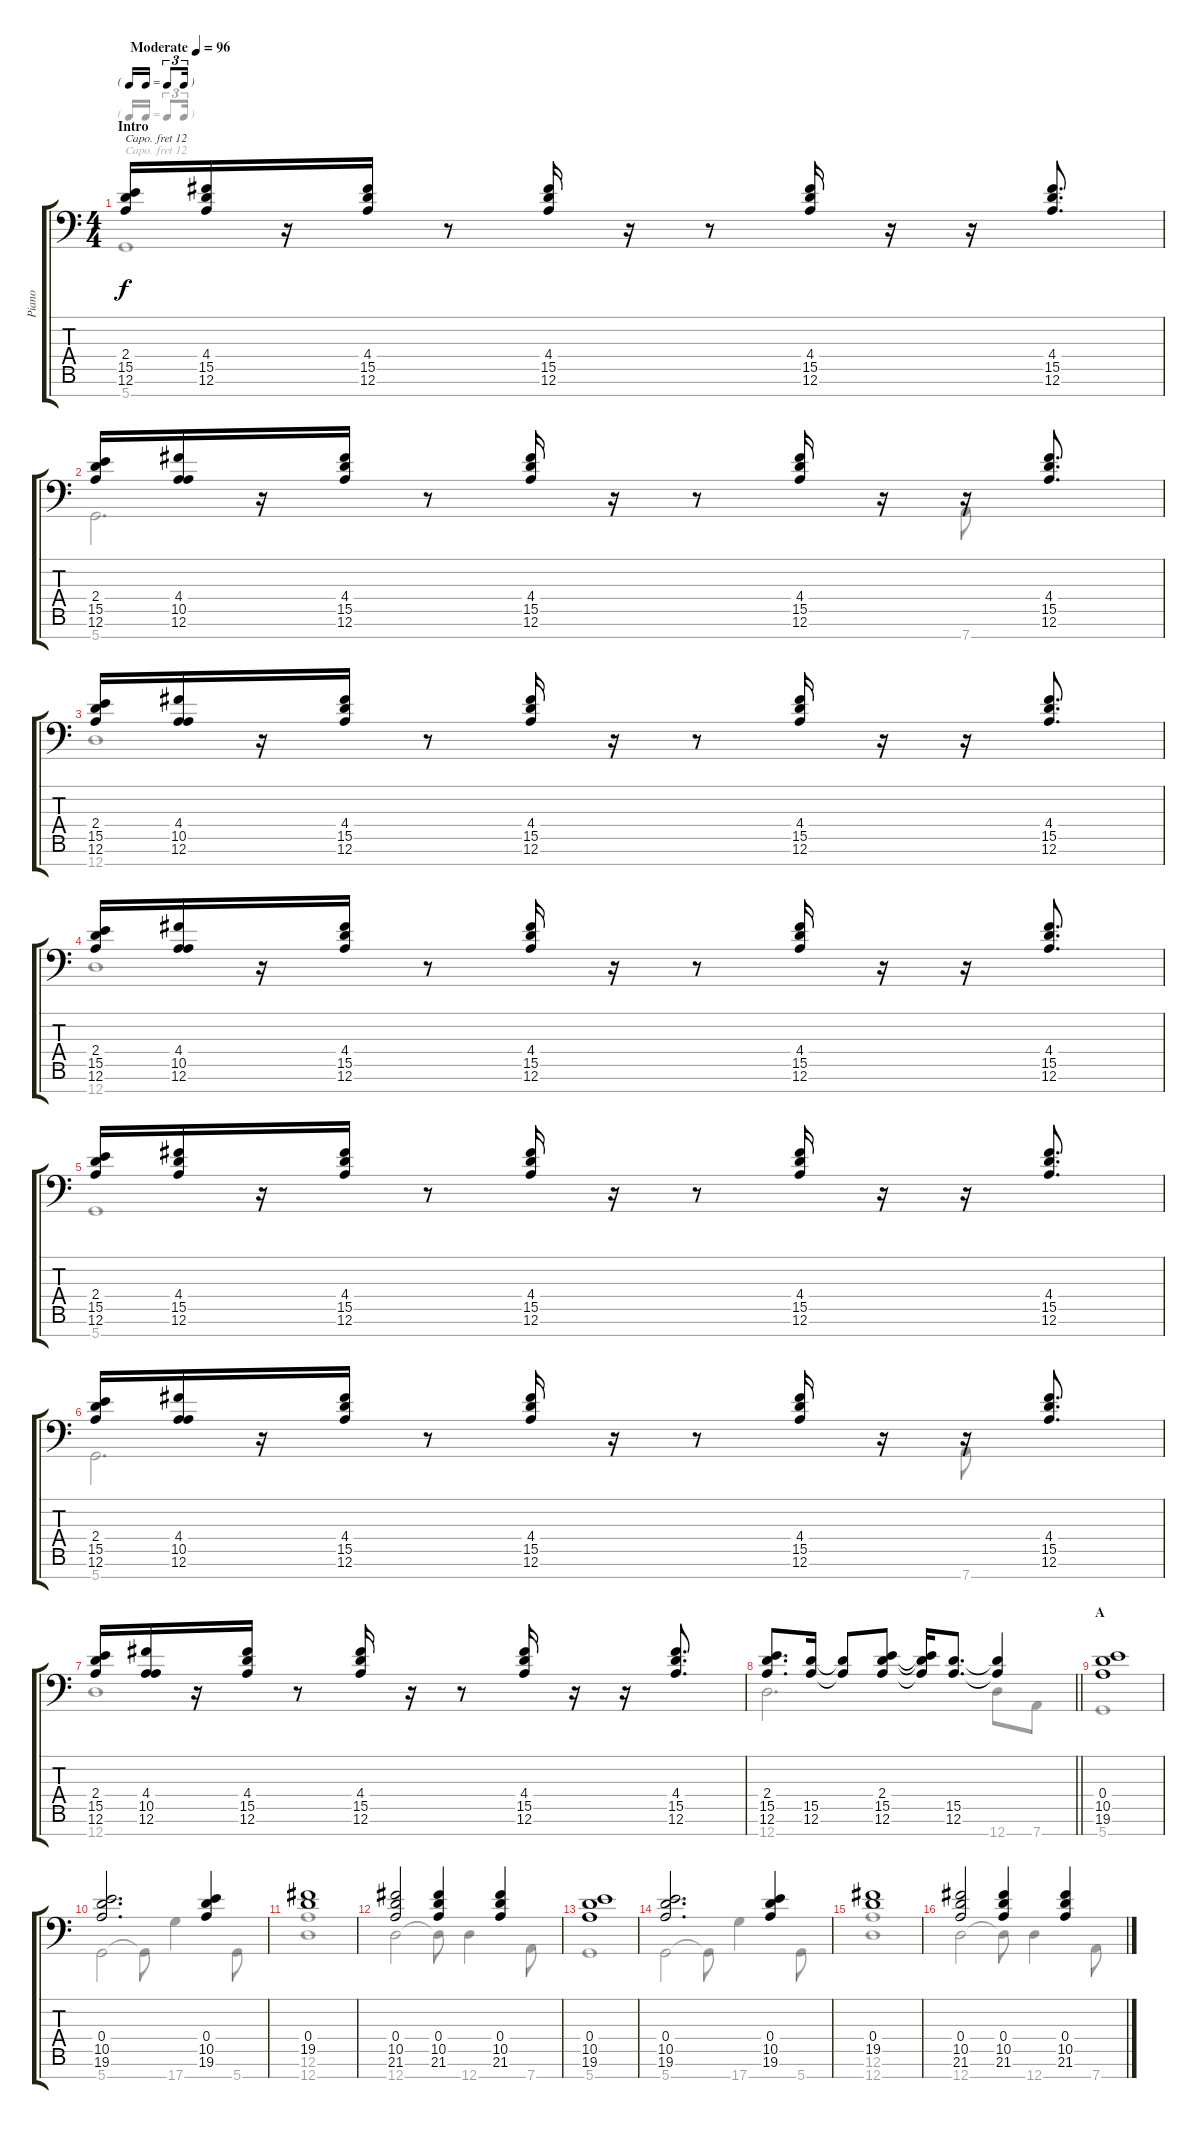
\track ("Piano" "Piano") {instrument brightacousticpiano}
\staff {score tabs}
\capo 12
\tuning (E4 B3 G3 D3 B1 A1 D1) {hide}
\voice
\ts (4 4)
\tf triplet16th
\section ("" "Intro")
\tempo (96 "Moderate")
\clef f4
\ks c
(2.4 15.5 12.6).16{dy f instrument brightacousticpiano} (4.4 15.5 12.6).16 r.16 (4.4 15.5 12.6).16 r.8 (4.4 15.5 12.6).16 r.16 r.8 (4.4 15.5 12.6).16 r.16 r.16 (4.4 15.5 12.6).8{d} |
(2.4 15.5 12.6).16 (4.4 10.5 12.6).16 r.16 (4.4 15.5 12.6).16 r.8 (4.4 15.5 12.6).16 r.16 r.8 (4.4 15.5 12.6).16 r.16 r.16 (4.4 15.5 12.6).8{d} |
(2.4 15.5 12.6).16 (4.4 10.5 12.6).16 r.16 (4.4 15.5 12.6).16 r.8 (4.4 15.5 12.6).16 r.16 r.8 (4.4 15.5 12.6).16 r.16 r.16 (4.4 15.5 12.6).8{d} |
(2.4 15.5 12.6).16 (4.4 10.5 12.6).16 r.16 (4.4 15.5 12.6).16 r.8 (4.4 15.5 12.6).16 r.16 r.8 (4.4 15.5 12.6).16 r.16 r.16 (4.4 15.5 12.6).8{d} |
(2.4 15.5 12.6).16 (4.4 15.5 12.6).16 r.16 (4.4 15.5 12.6).16 r.8 (4.4 15.5 12.6).16 r.16 r.8 (4.4 15.5 12.6).16 r.16 r.16 (4.4 15.5 12.6).8{d} |
(2.4 15.5 12.6).16 (4.4 10.5 12.6).16 r.16 (4.4 15.5 12.6).16 r.8 (4.4 15.5 12.6).16 r.16 r.8 (4.4 15.5 12.6).16 r.16 r.16 (4.4 15.5 12.6).8{d} |
(2.4 15.5 12.6).16 (4.4 10.5 12.6).16 r.16 (4.4 15.5 12.6).16 r.8 (4.4 15.5 12.6).16 r.16 r.8 (4.4 15.5 12.6).16 r.16 r.16 (4.4 15.5 12.6).8{d} |
\barLineRight lightlight
(2.4 15.5 12.6).8{d} (15.5 12.6).16 (15.5{t} 12.6{t}).8 (2.4 15.5 12.6).8 (2.4{t} 15.5{t} 12.6{t}).16 (15.5 12.6).8{d} (15.5{t} 12.6{t}).4 |
\section ("" "A")
(0.4 10.5 19.6).1 |
(0.4 10.5 19.6).2{d} (0.4 10.5 19.6).4 |
(0.4 19.5).1 |
(0.4 10.5 21.6).2 (0.4 10.5 21.6).4 (0.4 10.5 21.6).4 |
(0.4 10.5 19.6).1 |
(0.4 10.5 19.6).2{d} (0.4 10.5 19.6).4 |
(0.4 19.5).1 |
(0.4 10.5 21.6).2 (0.4 10.5 21.6).4 (0.4 10.5 21.6).4
\voice
\clef f4
\ottava regular
\simile none
\ks c
5.7.1{dy f} |
5.7.2{d} 7.7.8 |
12.7.1 |
12.7.1 |
5.7.1 |
5.7.2{d} 7.7.8 |
12.7.1 |
\barLineRight lightlight
12.7.2{d} 12.7.8 7.7.8 |
5.7.1 |
5.7.2 5.7{t}.8 17.7.4 5.7.8 |
(12.6 12.7).1 |
12.7.2 12.7{t}.8 12.7.4 7.7.8 |
5.7.1 |
5.7.2 5.7{t}.8 17.7.4 5.7.8 |
(12.6 12.7).1 |
12.7.2 12.7{t}.8 12.7.4 7.7.8
